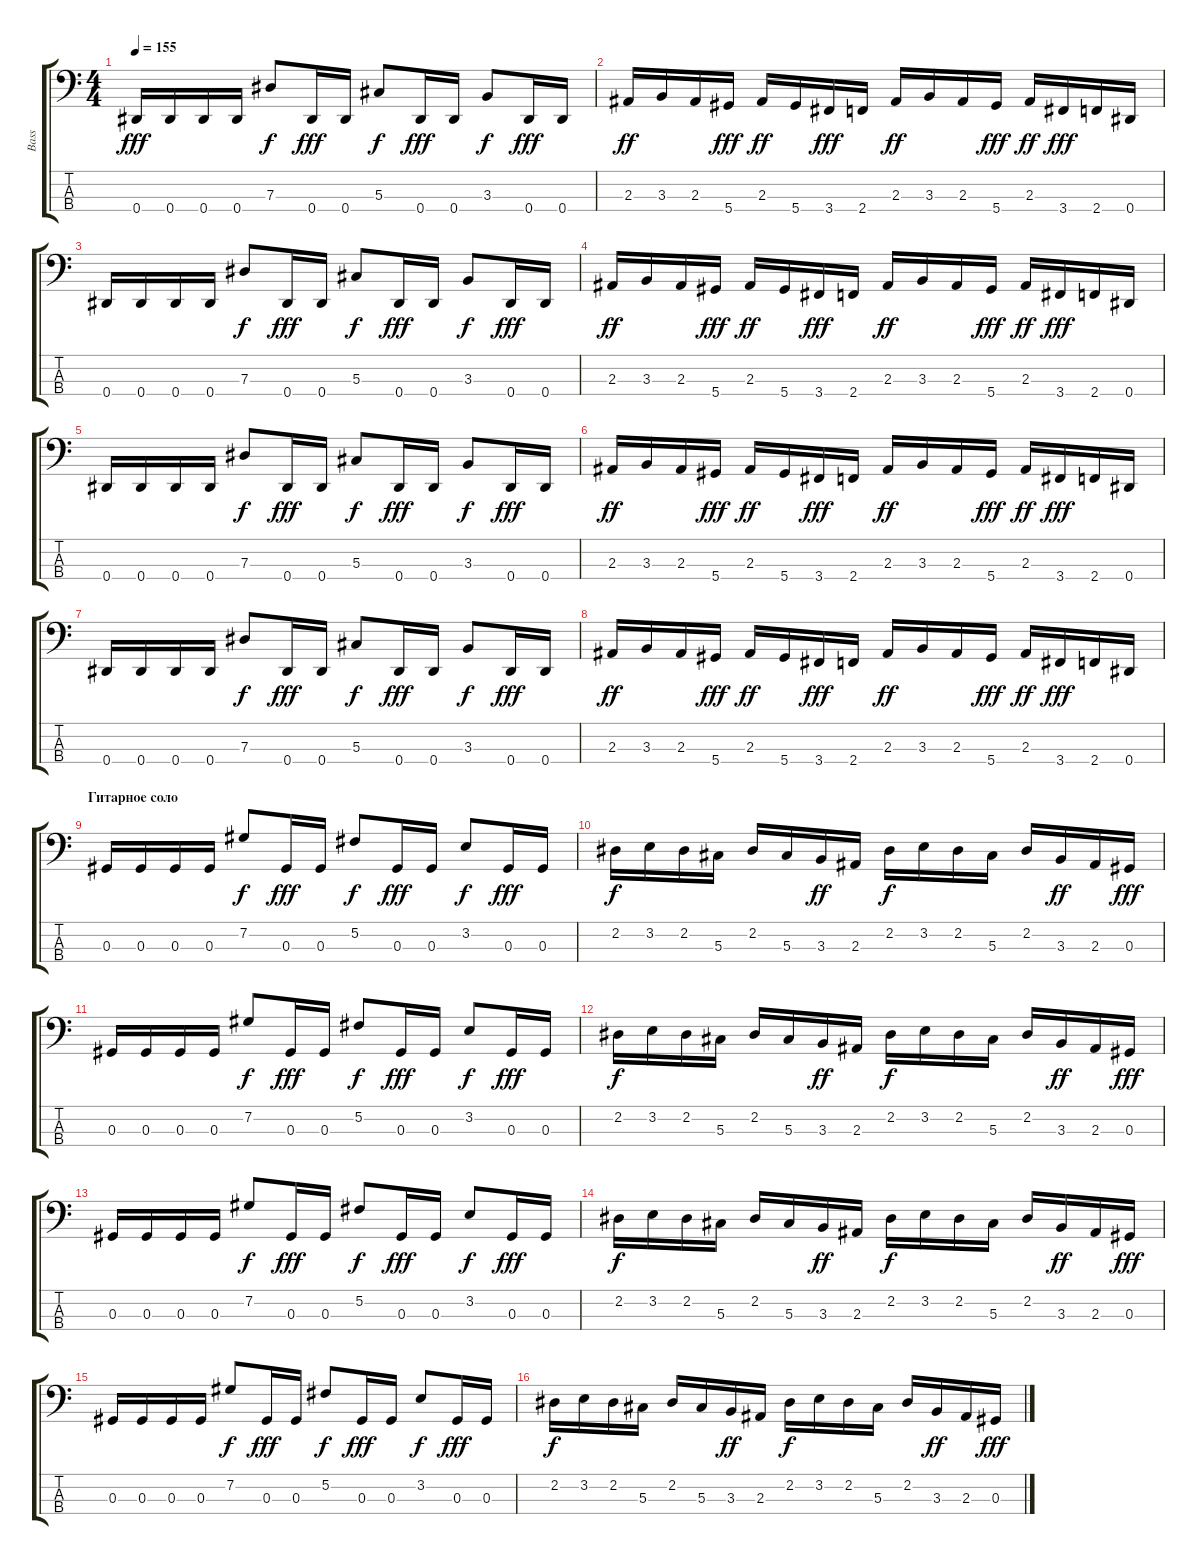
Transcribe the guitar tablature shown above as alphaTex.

\track ("Bass" "Bass") {instrument electricbasspick}
\staff {score tabs}
\tuning (Gb2 Db2 Ab1 Eb1) {hide}
\ts (4 4)
\tempo 155
\clef f4
\ks c
0.4.16{dy fff} 0.4.16 0.4.16 0.4.16 7.3.8{dy f} 0.4.16{dy fff} 0.4.16 5.3.8{dy f} 0.4.16{dy fff} 0.4.16 3.3.8{dy f} 0.4.16{dy fff} 0.4.16 |
2.3.16{dy ff} 3.3.16 2.3.16 5.4.16{dy fff} 2.3.16{dy ff} 5.4.16 3.4.16{dy fff} 2.4.16 2.3.16{dy ff} 3.3.16 2.3.16 5.4.16{dy fff} 2.3.16{dy ff} 3.4.16{dy fff} 2.4.16 0.4.16 |
0.4.16 0.4.16 0.4.16 0.4.16 7.3.8{dy f} 0.4.16{dy fff} 0.4.16 5.3.8{dy f} 0.4.16{dy fff} 0.4.16 3.3.8{dy f} 0.4.16{dy fff} 0.4.16 |
2.3.16{dy ff} 3.3.16 2.3.16 5.4.16{dy fff} 2.3.16{dy ff} 5.4.16 3.4.16{dy fff} 2.4.16 2.3.16{dy ff} 3.3.16 2.3.16 5.4.16{dy fff} 2.3.16{dy ff} 3.4.16{dy fff} 2.4.16 0.4.16 |
0.4.16 0.4.16 0.4.16 0.4.16 7.3.8{dy f} 0.4.16{dy fff} 0.4.16 5.3.8{dy f} 0.4.16{dy fff} 0.4.16 3.3.8{dy f} 0.4.16{dy fff} 0.4.16 |
2.3.16{dy ff} 3.3.16 2.3.16 5.4.16{dy fff} 2.3.16{dy ff} 5.4.16 3.4.16{dy fff} 2.4.16 2.3.16{dy ff} 3.3.16 2.3.16 5.4.16{dy fff} 2.3.16{dy ff} 3.4.16{dy fff} 2.4.16 0.4.16 |
0.4.16 0.4.16 0.4.16 0.4.16 7.3.8{dy f} 0.4.16{dy fff} 0.4.16 5.3.8{dy f} 0.4.16{dy fff} 0.4.16 3.3.8{dy f} 0.4.16{dy fff} 0.4.16 |
2.3.16{dy ff} 3.3.16 2.3.16 5.4.16{dy fff} 2.3.16{dy ff} 5.4.16 3.4.16{dy fff} 2.4.16 2.3.16{dy ff} 3.3.16 2.3.16 5.4.16{dy fff} 2.3.16{dy ff} 3.4.16{dy fff} 2.4.16 0.4.16 |
\section ("" "Гитарное соло")
0.3.16 0.3.16 0.3.16 0.3.16 7.2.8{dy f} 0.3.16{dy fff} 0.3.16 5.2.8{dy f} 0.3.16{dy fff} 0.3.16 3.2.8{dy f} 0.3.16{dy fff} 0.3.16 |
2.2.16{dy f} 3.2.16 2.2.16 5.3.16 2.2.16 5.3.16 3.3.16{dy ff} 2.3.16 2.2.16{dy f} 3.2.16 2.2.16 5.3.16 2.2.16 3.3.16{dy ff} 2.3.16 0.3.16{dy fff} |
0.3.16 0.3.16 0.3.16 0.3.16 7.2.8{dy f} 0.3.16{dy fff} 0.3.16 5.2.8{dy f} 0.3.16{dy fff} 0.3.16 3.2.8{dy f} 0.3.16{dy fff} 0.3.16 |
2.2.16{dy f} 3.2.16 2.2.16 5.3.16 2.2.16 5.3.16 3.3.16{dy ff} 2.3.16 2.2.16{dy f} 3.2.16 2.2.16 5.3.16 2.2.16 3.3.16{dy ff} 2.3.16 0.3.16{dy fff} |
0.3.16 0.3.16 0.3.16 0.3.16 7.2.8{dy f} 0.3.16{dy fff} 0.3.16 5.2.8{dy f} 0.3.16{dy fff} 0.3.16 3.2.8{dy f} 0.3.16{dy fff} 0.3.16 |
2.2.16{dy f} 3.2.16 2.2.16 5.3.16 2.2.16 5.3.16 3.3.16{dy ff} 2.3.16 2.2.16{dy f} 3.2.16 2.2.16 5.3.16 2.2.16 3.3.16{dy ff} 2.3.16 0.3.16{dy fff} |
0.3.16 0.3.16 0.3.16 0.3.16 7.2.8{dy f} 0.3.16{dy fff} 0.3.16 5.2.8{dy f} 0.3.16{dy fff} 0.3.16 3.2.8{dy f} 0.3.16{dy fff} 0.3.16 |
2.2.16{dy f} 3.2.16 2.2.16 5.3.16 2.2.16 5.3.16 3.3.16{dy ff} 2.3.16 2.2.16{dy f} 3.2.16 2.2.16 5.3.16 2.2.16 3.3.16{dy ff} 2.3.16 0.3.16{dy fff}
